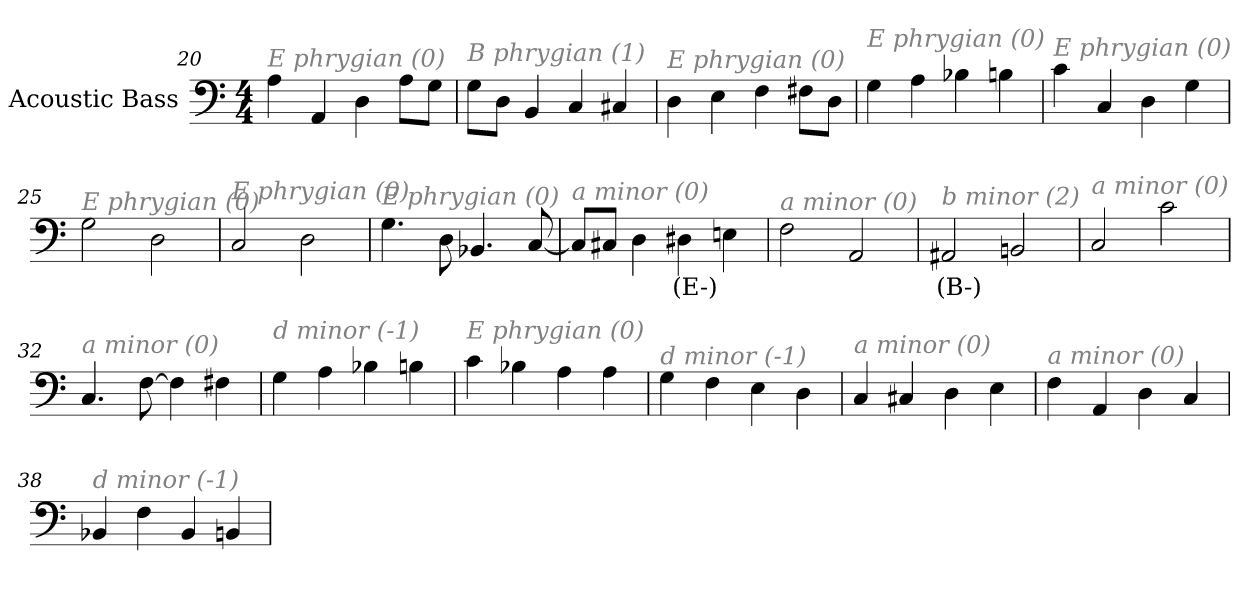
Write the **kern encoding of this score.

**kern	**text
*part1	*part1
*staff1	*staff1
*I"Acoustic Bass	*
*clefF4	*
*ITrd7c12	*
*k[]	*
*C:	*
*M4/4	*
=20	=20
!LO:TX:i:color=#808080:t=E phrygian (0)	!
4AA	.
4AAA	.
4DD	.
8AAL	.
8GGJ	.
=21	=21
!LO:TX:i:color=#808080:t=B phrygian (1)	!
8GGL	.
8DDJ	.
4BBB	.
4CC	.
4CC#X	.
=22	=22
!LO:TX:i:color=#808080:t=E phrygian (0)	!
4DD	.
4EE	.
4FF	.
8FF#XL	.
8DDJ	.
=23	=23
!LO:TX:i:color=#808080:t=E phrygian (0)	!
4GG	.
4AA	.
4BB-X	.
4BBn	.
=24	=24
!LO:TX:i:color=#808080:t=E phrygian (0)	!
4C	.
4CC	.
4DD	.
4GG	.
=25	=25
!LO:TX:i:color=#808080:t=E phrygian (0)	!
2GG	.
2DD	.
=26	=26
!LO:TX:i:color=#808080:t=E phrygian (0)	!
2CC	.
2DD	.
=27	=27
!LO:TX:i:color=#808080:t=E phrygian (0)	!
4.GG	.
8DD	.
4.BBB-X	.
[8CC	.
=28	=28
!LO:TX:i:color=#808080:t=a minor (0)	!
8CCL]	.
8CC#XJ	.
4DD	.
4DD#Xi	(E-)
4EEn	.
=29	=29
!LO:TX:i:color=#808080:t=a minor (0)	!
2FF	.
2AAA	.
=30	=30
!LO:TX:i:color=#808080:t=b minor (2)	!
2AAA#Xi	(B-)
2BBBn	.
=31	=31
!LO:TX:i:color=#808080:t=a minor (0)	!
2CC	.
2C	.
=32	=32
!LO:TX:i:color=#808080:t=a minor (0)	!
4.CC	.
[8FF	.
4FF]	.
4FF#X	.
=33	=33
!LO:TX:i:color=#808080:t=d minor (-1)	!
4GG	.
4AA	.
4BB-X	.
4BBn	.
=34	=34
!LO:TX:i:color=#808080:t=E phrygian (0)	!
4C	.
4BB-X	.
4AA	.
4AA	.
=35	=35
!LO:TX:i:color=#808080:t=d minor (-1)	!
4GG	.
4FF	.
4EE	.
4DD	.
=36	=36
!LO:TX:i:color=#808080:t=a minor (0)	!
4CC	.
4CC#X	.
4DD	.
4EE	.
=37	=37
!LO:TX:i:color=#808080:t=a minor (0)	!
4FF	.
4AAA	.
4DD	.
4CC	.
=38	=38
!LO:TX:i:color=#808080:t=d minor (-1)	!
4BBB-X	.
4FF	.
4BBB-	.
4BBBn	.
=	=
*-	*-
